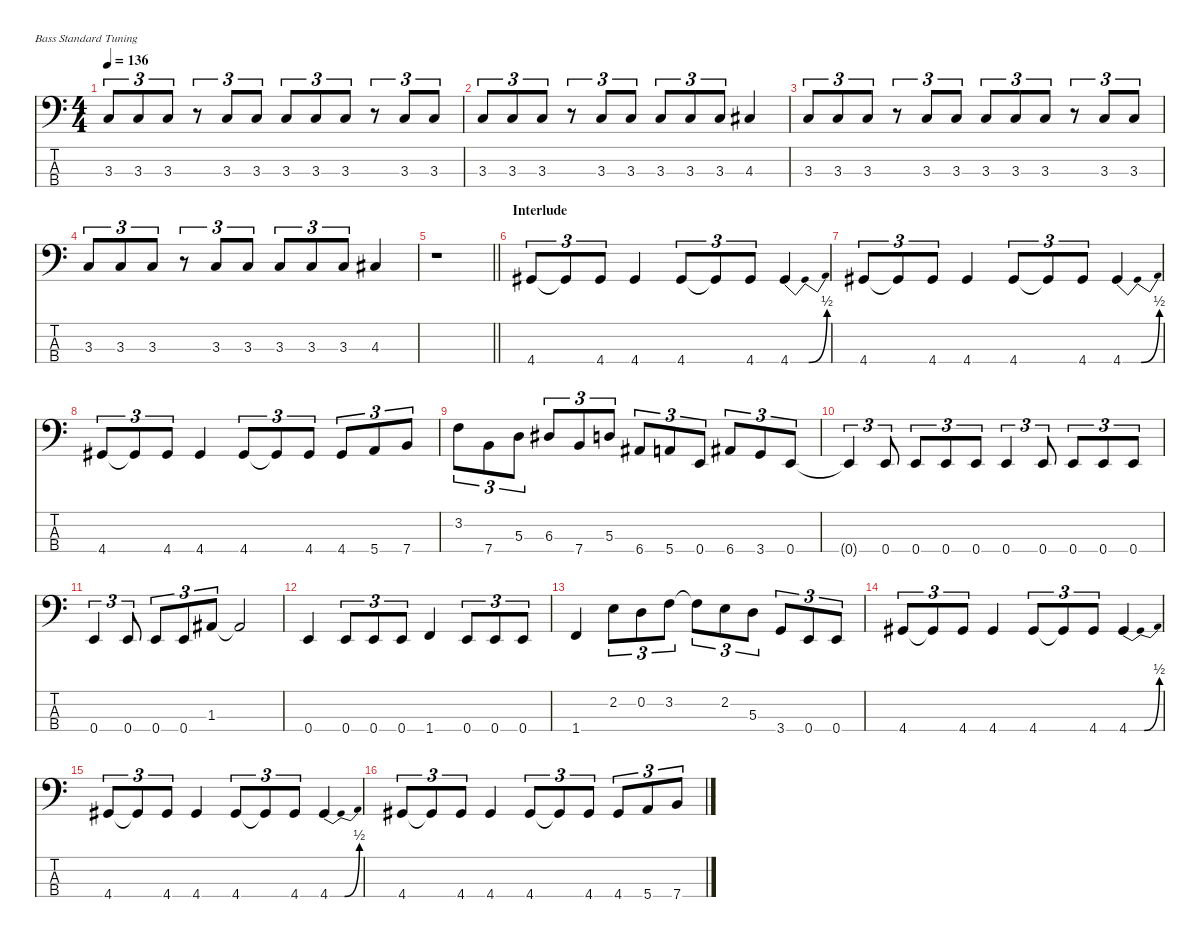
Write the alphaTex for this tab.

\defaultSystemsLayout 4
\hideDynamics
\bracketExtendMode nobrackets
\singleTrackTrackNamePolicy hidden
\multiTrackTrackNamePolicy hidden
\firstSystemTrackNameMode fullname
\firstSystemTrackNameOrientation horizontal
\otherSystemsTrackNameOrientation horizontal
\track ("Bass" "el.bs.") {instrument electricbassfinger}
\staff {score tabs}
\tuning (G2 D2 A1 E1)
\ts (4 4)
\tempo 136
\clef f4
\ks c
3.3.8{tu (3 2) dy f beam Up} 3.3.8{tu (3 2) beam Up} 3.3.8{tu (3 2) beam Up} r.8{tu (3 2) beam Up} 3.3.8{tu (3 2) beam Up} 3.3.8{tu (3 2) beam Up} 3.3.8{tu (3 2) beam Up} 3.3.8{tu (3 2) beam Up} 3.3.8{tu (3 2) beam Up} r.8{tu (3 2) beam Up} 3.3.8{tu (3 2) beam Up} 3.3.8{tu (3 2) beam Up} |
3.3.8{tu (3 2) beam Up} 3.3.8{tu (3 2) beam Up} 3.3.8{tu (3 2) beam Up} r.8{tu (3 2) beam Up} 3.3.8{tu (3 2) beam Up} 3.3.8{tu (3 2) beam Up} 3.3.8{tu (3 2) beam Up} 3.3.8{tu (3 2) beam Up} 3.3.8{tu (3 2) beam Up} 4.3{acc #}.4{beam Up} |
3.3.8{tu (3 2) beam Up} 3.3.8{tu (3 2) beam Up} 3.3.8{tu (3 2) beam Up} r.8{tu (3 2) beam Up} 3.3.8{tu (3 2) beam Up} 3.3.8{tu (3 2) beam Up} 3.3.8{tu (3 2) beam Up} 3.3.8{tu (3 2) beam Up} 3.3.8{tu (3 2) beam Up} r.8{tu (3 2) beam Up} 3.3.8{tu (3 2) beam Up} 3.3.8{tu (3 2) beam Up} |
3.3.8{tu (3 2) beam Up} 3.3.8{tu (3 2) beam Up} 3.3.8{tu (3 2) beam Up} r.8{tu (3 2) beam Up} 3.3.8{tu (3 2) beam Up} 3.3.8{tu (3 2) beam Up} 3.3.8{tu (3 2) beam Up} 3.3.8{tu (3 2) beam Up} 3.3.8{tu (3 2) beam Up} 4.3{acc #}.4{beam Up} |
\barLineRight lightlight
r.1{beam Down} |
\section ("" "Interlude")
4.4{acc #}.8{tu (3 2) beam Up} 4.4{t acc #}.8{tu (3 2) beam Up} 4.4{acc #}.8{tu (3 2) beam Up} 4.4{acc #}.4{beam Up} 4.4{acc #}.8{tu (3 2) beam Up} 4.4{t acc #}.8{tu (3 2) beam Up} 4.4{acc #}.8{tu (3 2) beam Up} 4.4{be (bendrelease 0 0 33 2 33 2 15 0) acc #}.4{beam Up} |
4.4{acc #}.8{tu (3 2) beam Up} 4.4{t acc #}.8{tu (3 2) beam Up} 4.4{acc #}.8{tu (3 2) beam Up} 4.4{acc #}.4{beam Up} 4.4{acc #}.8{tu (3 2) beam Up} 4.4{t acc #}.8{tu (3 2) beam Up} 4.4{acc #}.8{tu (3 2) beam Up} 4.4{be (bendrelease 0 0 33 2 33 2 15 0) acc #}.4{beam Up} |
4.4{acc #}.8{tu (3 2) beam Up} 4.4{t acc #}.8{tu (3 2) beam Up} 4.4{acc #}.8{tu (3 2) beam Up} 4.4{acc #}.4{beam Up} 4.4{acc #}.8{tu (3 2) beam Up} 4.4{t acc #}.8{tu (3 2) beam Up} 4.4{acc #}.8{tu (3 2) beam Up} 4.4{acc #}.8{tu (3 2) beam Up} 5.4.8{tu (3 2) beam Up} 7.4.8{tu (3 2) beam Up} |
3.2.8{tu (3 2) beam Down} 7.4.8{tu (3 2) beam Down} 5.3.8{tu (3 2) beam Down} 6.3{acc #}.8{tu (3 2) beam Up} 7.4.8{tu (3 2) beam Up} 5.3.8{tu (3 2) beam Up} 6.4{acc #}.8{tu (3 2) beam Up} 5.4.8{tu (3 2) beam Up} 0.4.8{tu (3 2) beam Up} 6.4{acc #}.8{tu (3 2) beam Up} 3.4.8{tu (3 2) beam Up} 0.4.8{tu (3 2) beam Up} |
0.4{t}.4{tu (3 2) beam Up} 0.4.8{tu (3 2) beam Up} 0.4.8{tu (3 2) beam Up} 0.4.8{tu (3 2) beam Up} 0.4.8{tu (3 2) beam Up} 0.4.4{tu (3 2) beam Up} 0.4.8{tu (3 2) beam Up} 0.4.8{tu (3 2) beam Up} 0.4.8{tu (3 2) beam Up} 0.4.8{tu (3 2) beam Up} |
0.4.4{tu (3 2) beam Up} 0.4.8{tu (3 2) beam Up} 0.4.8{tu (3 2) beam Up} 0.4.8{tu (3 2) beam Up} 1.3{acc #}.8{tu (3 2) beam Up} 1.3{t acc #}.2{beam Up} |
0.4.4{beam Up} 0.4.8{tu (3 2) beam Up} 0.4.8{tu (3 2) beam Up} 0.4.8{tu (3 2) beam Up} 1.4.4{beam Up} 0.4.8{tu (3 2) beam Up} 0.4.8{tu (3 2) beam Up} 0.4.8{tu (3 2) beam Up} |
1.4.4{beam Up} 2.2.8{tu (3 2) beam Down} 0.2.8{tu (3 2) beam Down} 3.2.8{tu (3 2) beam Down} 3.2{t}.8{tu (3 2) beam Down} 2.2.8{tu (3 2) beam Down} 5.3.8{tu (3 2) beam Down} 3.4.8{tu (3 2) beam Up} 0.4.8{tu (3 2) beam Up} 0.4.8{tu (3 2) beam Up} |
4.4{acc #}.8{tu (3 2) beam Up} 4.4{t acc #}.8{tu (3 2) beam Up} 4.4{acc #}.8{tu (3 2) beam Up} 4.4{acc #}.4{beam Up} 4.4{acc #}.8{tu (3 2) beam Up} 4.4{t acc #}.8{tu (3 2) beam Up} 4.4{acc #}.8{tu (3 2) beam Up} 4.4{be (bendrelease 0 0 33 2 33 2 15 0) acc #}.4{beam Up} |
4.4{acc #}.8{tu (3 2) beam Up} 4.4{t acc #}.8{tu (3 2) beam Up} 4.4{acc #}.8{tu (3 2) beam Up} 4.4{acc #}.4{beam Up} 4.4{acc #}.8{tu (3 2) beam Up} 4.4{t acc #}.8{tu (3 2) beam Up} 4.4{acc #}.8{tu (3 2) beam Up} 4.4{be (bendrelease 0 0 33 2 33 2 15 0) acc #}.4{beam Up} |
4.4{acc #}.8{tu (3 2) beam Up} 4.4{t acc #}.8{tu (3 2) beam Up} 4.4{acc #}.8{tu (3 2) beam Up} 4.4{acc #}.4{beam Up} 4.4{acc #}.8{tu (3 2) beam Up} 4.4{t acc #}.8{tu (3 2) beam Up} 4.4{acc #}.8{tu (3 2) beam Up} 4.4{acc #}.8{tu (3 2) beam Up} 5.4.8{tu (3 2) beam Up} 7.4.8{tu (3 2) beam Up}
